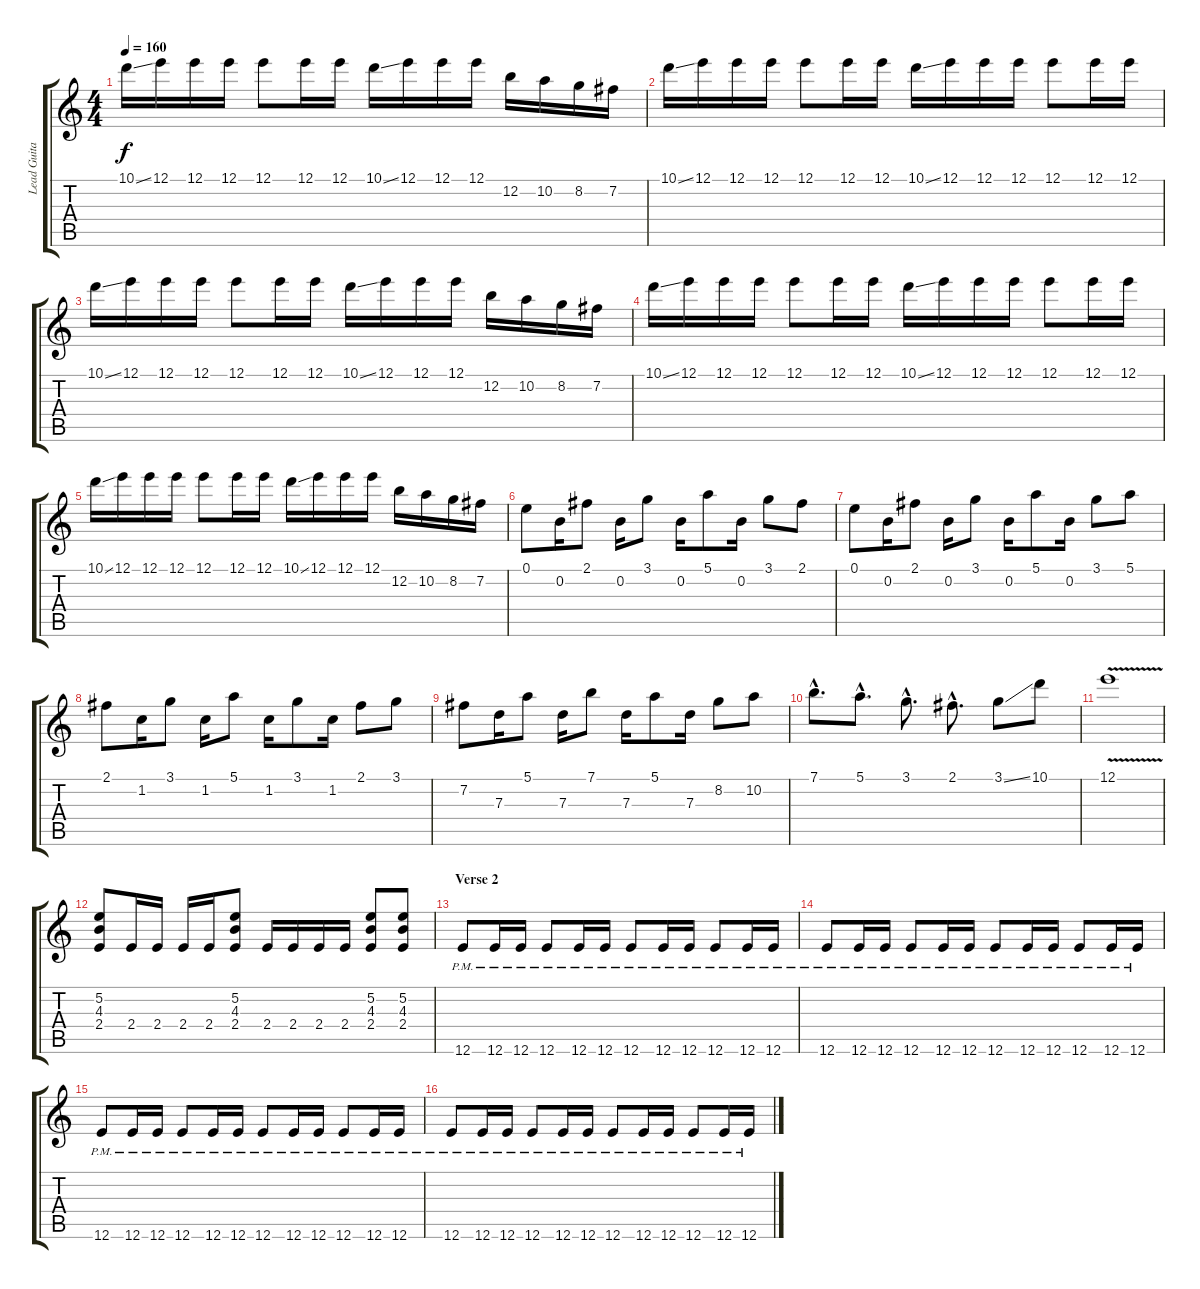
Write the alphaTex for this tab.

\track ("Lead Guitar" "Lead Guita") {instrument distortionguitar}
\staff {score tabs}
\tuning (E4 B3 G3 D3 A2 E2) {hide}
\ts (4 4)
\tempo 160
\clef g2
\ks c
10.1{ss}.16{dy f} 12.1.16 12.1.16 12.1.16 12.1.8 12.1.16 12.1.16 10.1{ss}.16 12.1.16 12.1.16 12.1.16 12.2.16 10.2.16 8.2.16 7.2.16 |
10.1{ss}.16 12.1.16 12.1.16 12.1.16 12.1.8 12.1.16 12.1.16 10.1{ss}.16 12.1.16 12.1.16 12.1.16 12.1.8 12.1.16 12.1.16 |
10.1{ss}.16 12.1.16 12.1.16 12.1.16 12.1.8 12.1.16 12.1.16 10.1{ss}.16 12.1.16 12.1.16 12.1.16 12.2.16 10.2.16 8.2.16 7.2.16 |
10.1{ss}.16 12.1.16 12.1.16 12.1.16 12.1.8 12.1.16 12.1.16 10.1{ss}.16 12.1.16 12.1.16 12.1.16 12.1.8 12.1.16 12.1.16 |
10.1{ss}.16 12.1.16 12.1.16 12.1.16 12.1.8 12.1.16 12.1.16 10.1{ss}.16 12.1.16 12.1.16 12.1.16 12.2.16 10.2.16 8.2.16 7.2.16 |
0.1.8 0.2.16 2.1.8 0.2.16 3.1.8 0.2.16 5.1.8 0.2.16 3.1.8 2.1.8 |
0.1.8 0.2.16 2.1.8 0.2.16 3.1.8 0.2.16 5.1.8 0.2.16 3.1.8 5.1.8 |
2.1.8 1.2.16 3.1.8 1.2.16 5.1.8 1.2.16 3.1.8 1.2.16 2.1.8 3.1.8 |
7.2.8 7.3.16 5.1.8 7.3.16 7.1.8 7.3.16 5.1.8 7.3.16 8.2.8 10.2.8 |
7.1{hac}.8{d} 5.1{hac}.8{d} 3.1{hac}.8{d} 2.1{hac}.8{d} 3.1{ss}.8 10.1.8 |
12.1{v}.1 |
(5.2 4.3 2.4).8 2.4.16 2.4.16 2.4.16 2.4.16 (5.2 4.3 2.4).8 2.4.16 2.4.16 2.4.16 2.4.16 (5.2 4.3 2.4).8 (5.2 4.3 2.4).8 |
\section ("" "Verse 2")
12.6{pm}.8{volume 10} 12.6{pm}.16 12.6{pm}.16 12.6{pm}.8 12.6{pm}.16 12.6{pm}.16 12.6{pm}.8 12.6{pm}.16 12.6{pm}.16 12.6{pm}.8 12.6{pm}.16 12.6{pm}.16 |
12.6{pm}.8 12.6{pm}.16 12.6{pm}.16 12.6{pm}.8 12.6{pm}.16 12.6{pm}.16 12.6{pm}.8 12.6{pm}.16 12.6{pm}.16 12.6{pm}.8 12.6{pm}.16 12.6{pm}.16 |
12.6{pm}.8 12.6{pm}.16 12.6{pm}.16 12.6{pm}.8 12.6{pm}.16 12.6{pm}.16 12.6{pm}.8 12.6{pm}.16 12.6{pm}.16 12.6{pm}.8 12.6{pm}.16 12.6{pm}.16 |
12.6{pm}.8 12.6{pm}.16 12.6{pm}.16 12.6{pm}.8 12.6{pm}.16 12.6{pm}.16 12.6{pm}.8 12.6{pm}.16 12.6{pm}.16 12.6{pm}.8 12.6{pm}.16 12.6{pm}.16
